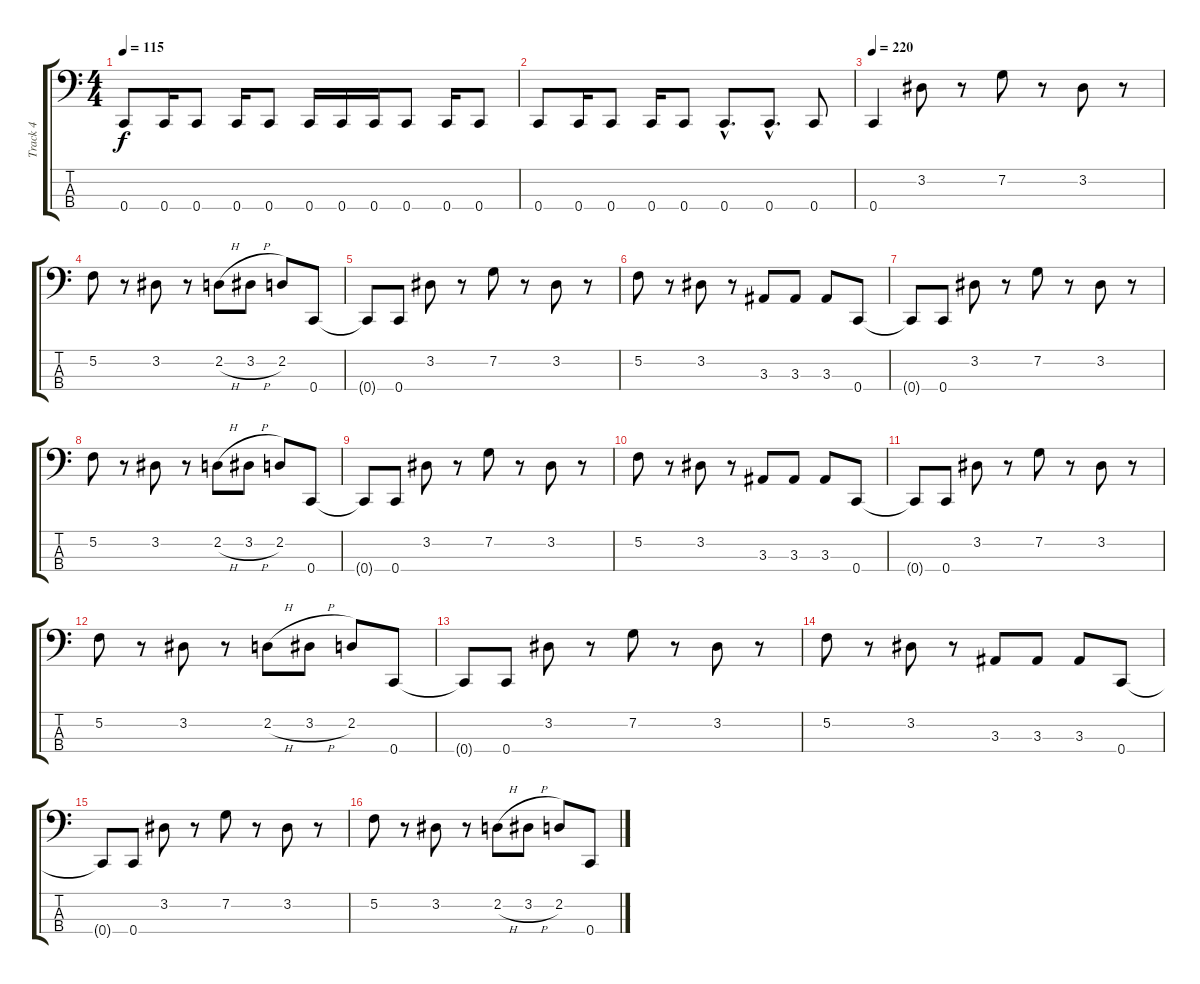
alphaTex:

\track ("Track 4" "Track 4") {instrument electricbasspick}
\staff {score tabs}
\tuning (F2 C2 G1 C1) {hide}
\ts (4 4)
\tempo 115
\clef f4
\ks c
0.4.8{dy f} 0.4.16 0.4.8 0.4.16 0.4.8 0.4.16 0.4.16 0.4.16 0.4.8 0.4.16 0.4.8 |
0.4.8 0.4.16 0.4.8 0.4.16 0.4.8 0.4{hac}.8{d} 0.4{hac}.8{d} 0.4.8 |
\tempo 220
0.4.4 3.2.8 r.8 7.2.8 r.8 3.2.8 r.8 |
5.2.8 r.8 3.2.8 r.8 2.2{h}.8 3.2{h}.8 2.2.8 0.4.8 |
0.4{t}.8 0.4.8 3.2.8 r.8 7.2.8 r.8 3.2.8 r.8 |
5.2.8 r.8 3.2.8 r.8 3.3.8 3.3.8 3.3.8 0.4.8 |
0.4{t}.8 0.4.8 3.2.8 r.8 7.2.8 r.8 3.2.8 r.8 |
5.2.8 r.8 3.2.8 r.8 2.2{h}.8 3.2{h}.8 2.2.8 0.4.8 |
0.4{t}.8 0.4.8 3.2.8 r.8 7.2.8 r.8 3.2.8 r.8 |
5.2.8 r.8 3.2.8 r.8 3.3.8 3.3.8 3.3.8 0.4.8 |
0.4{t}.8 0.4.8 3.2.8 r.8 7.2.8 r.8 3.2.8 r.8 |
5.2.8 r.8 3.2.8 r.8 2.2{h}.8 3.2{h}.8 2.2.8 0.4.8 |
0.4{t}.8 0.4.8 3.2.8 r.8 7.2.8 r.8 3.2.8 r.8 |
5.2.8 r.8 3.2.8 r.8 3.3.8 3.3.8 3.3.8 0.4.8 |
0.4{t}.8 0.4.8 3.2.8 r.8 7.2.8 r.8 3.2.8 r.8 |
5.2.8 r.8 3.2.8 r.8 2.2{h}.8 3.2{h}.8 2.2.8 0.4.8
